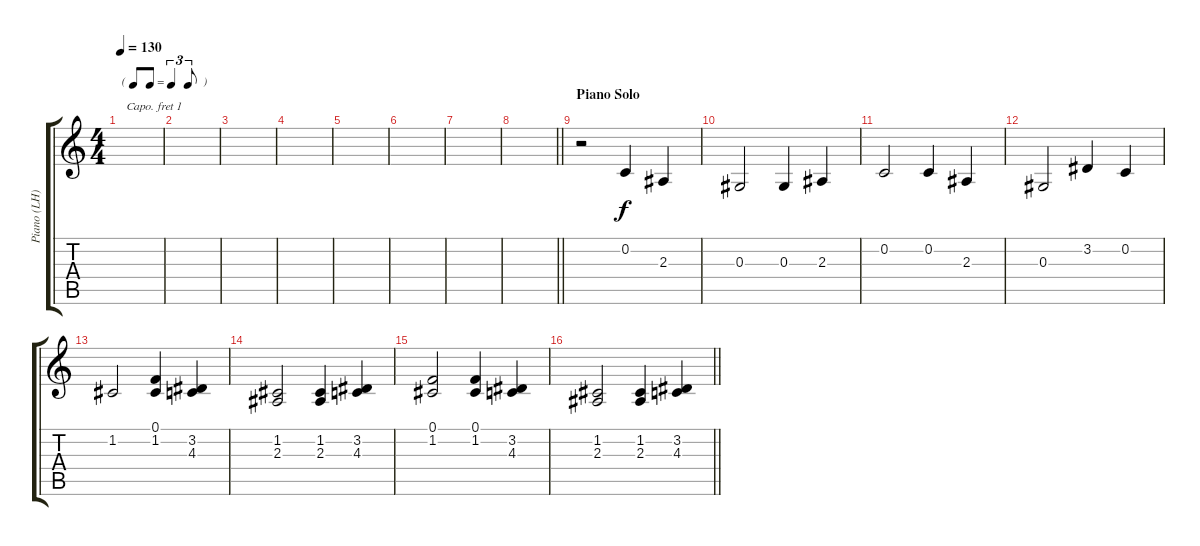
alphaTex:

\track ("Piano (LH)" "Piano (LH)") {instrument acousticgrandpiano}
\staff {score tabs}
\capo 1
\tuning (E4 B3 G3 D3 A2 E2) {hide}
\ts (4 4)
\tf triplet8th
\tempo 130
\clef g2
\ks c
|
|
|
|
|
|
|
\barLineRight lightlight
|
\section ("" "Piano Solo")
r.2 0.2.4 2.3.4 |
0.3.2 0.3.4 2.3.4 |
0.2.2 0.2.4 2.3.4 |
0.3.2 3.2.4 0.2.4 |
1.2.2 (0.1 1.2).4 (3.2 4.3).4 |
(1.2 2.3).2 (1.2 2.3).4 (3.2 4.3).4 |
(0.1 1.2).2 (0.1 1.2).4 (3.2 4.3).4 |
\barLineRight lightlight
(1.2 2.3).2 (1.2 2.3).4 (3.2 4.3).4
